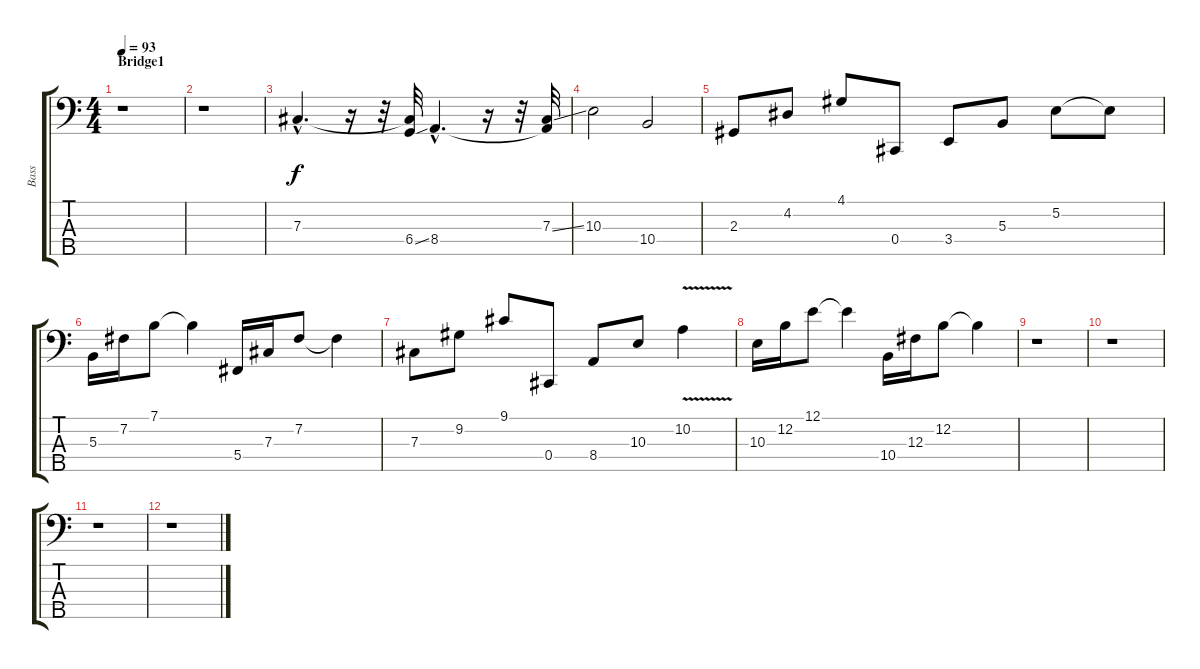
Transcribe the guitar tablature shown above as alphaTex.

\track ("Bass" "Bass") {instrument electricbassfinger}
\staff {score tabs}
\tuning (E2 B1 Gb1 Db1 Bb0) {hide}
\ts (4 4)
\section ("" "Bridge1")
\tempo 93
\clef f4
\ks c
r.1{dy f} |
r.1 |
7.3{hac}.4{d} r.16 r.32 (7.3{t} 6.4{ss}).32 8.4{hac}.4{d} r.16 r.32 (7.3{ss} 8.4{t}).32 |
10.3.2 10.4.2 |
2.3.8 4.2.8 4.1.8 0.4.8 3.4.8 5.3.8 5.2.8 5.2{t}.8 |
5.3.16 7.2.16 7.1.8 7.1{t}.4 5.4.16 7.3.16 7.2.8 7.2{t}.4 |
7.3.8 9.2.8 9.1.8 0.4.8 8.4.8 10.3.8 10.2{v}.4 |
10.3.16 12.2.16 12.1.8 12.1{t}.4 10.4.16 12.3.16 12.2.8 12.2{t}.4 |
r.1 |
r.1 |
r.1 |
r.1
